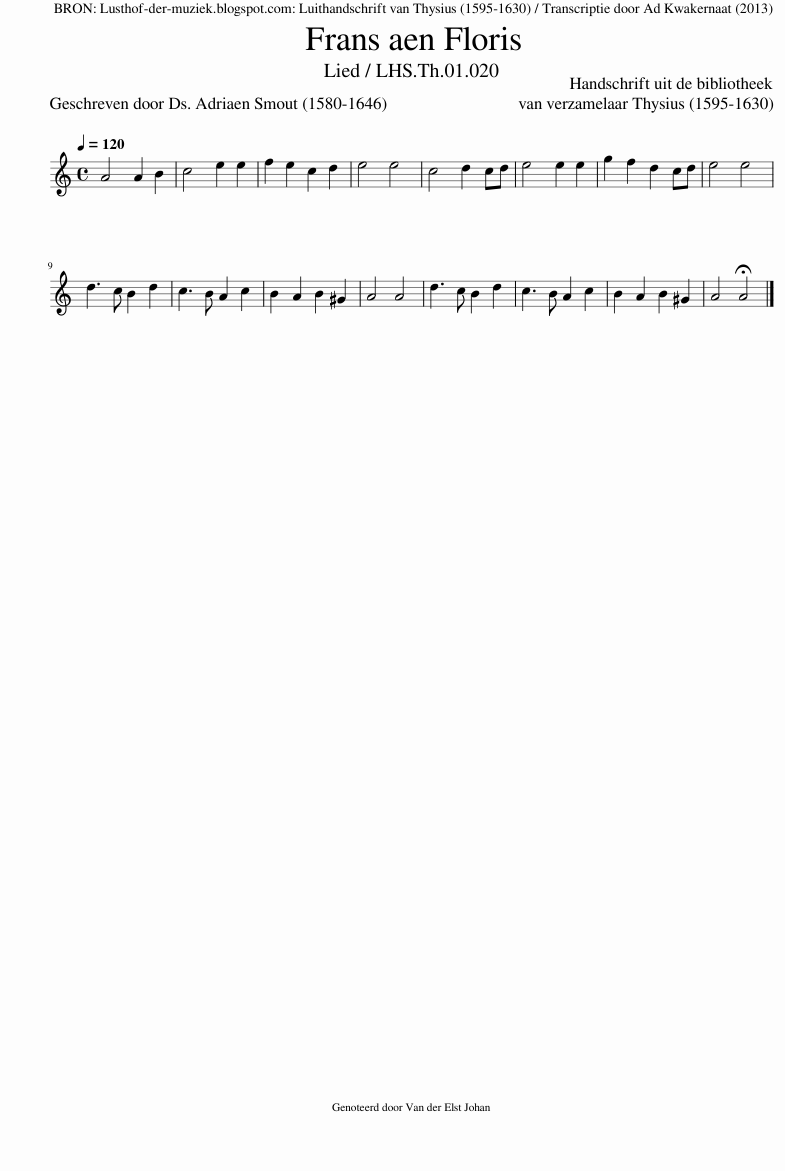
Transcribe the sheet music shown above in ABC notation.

X:1
L:1/8
Q:1/4=120
M:4/4
I:linebreak $
K:C
V:1 treble
V:1
 A4 A2 B2 | c4 e2 e2 | f2 e2 c2 d2 | e4 e4 | c4 d2 cd | %5
 e4 e2 e2 | g2 f2 d2 cd | e4 e4 |$ d3 c B2 d2 | c3 B A2 c2 | %10
 B2 A2 B2 ^G2 | A4 A4 | d3 c B2 d2 | c3 B A2 c2 | B2 A2 B2 ^G2 | %15
 A4 !fermata!A4 |] %16
